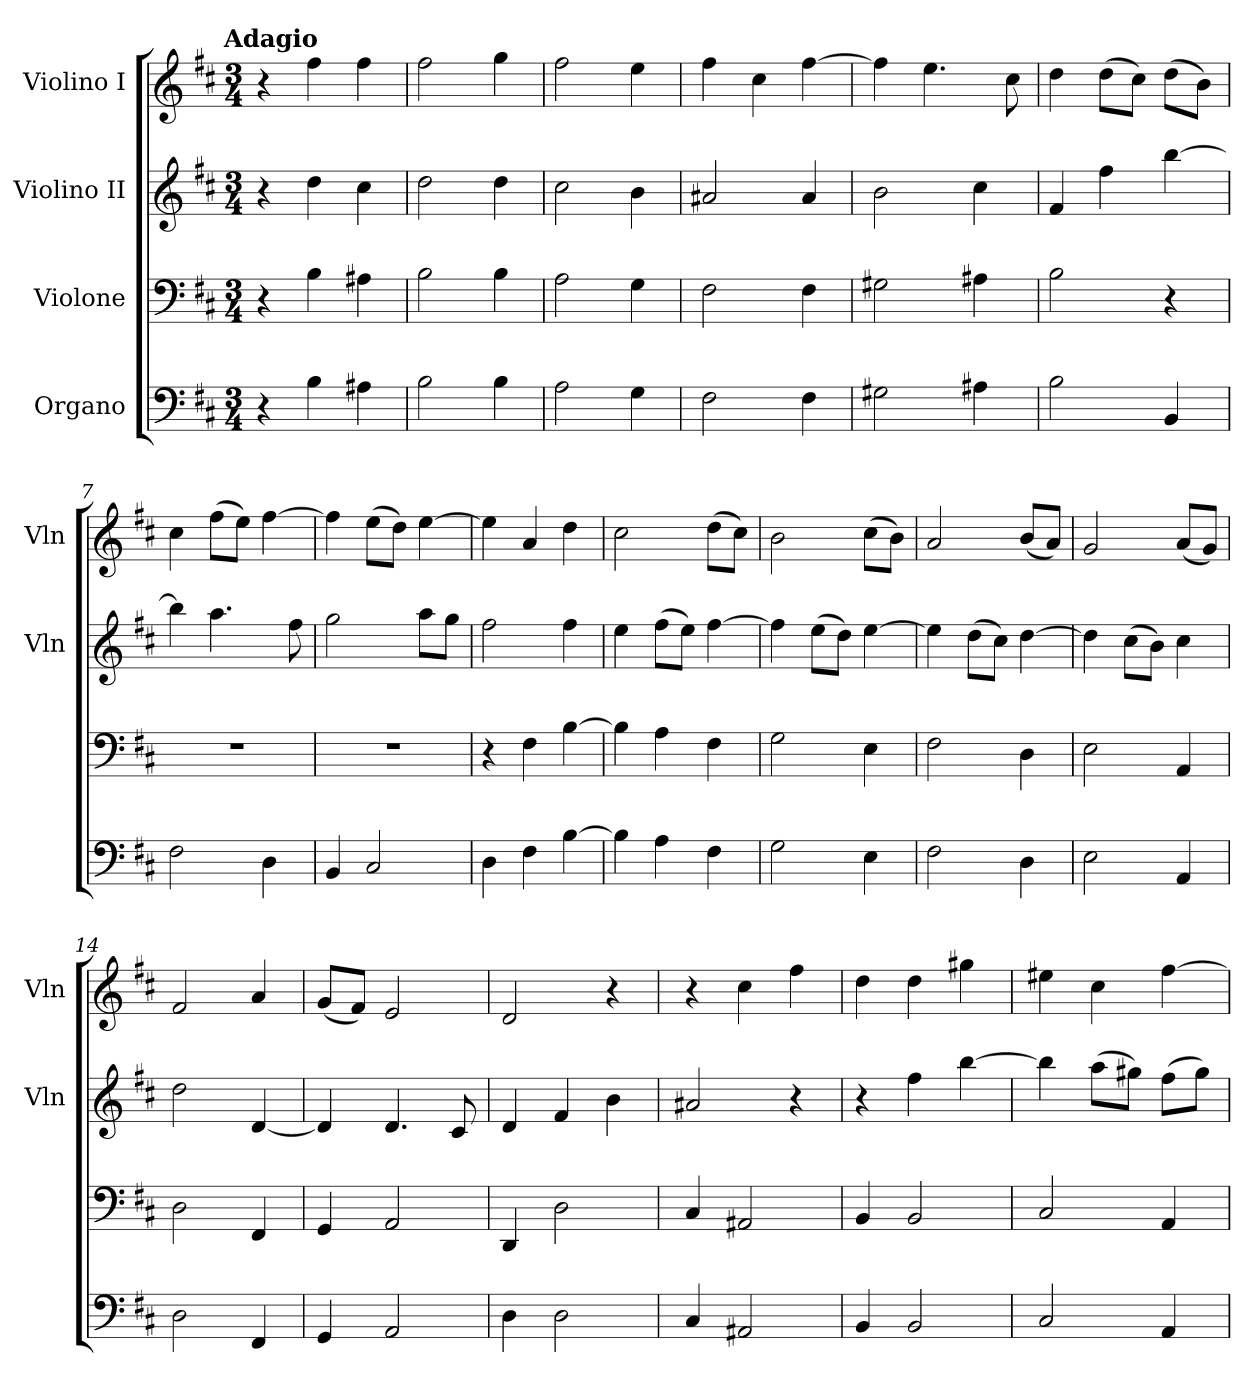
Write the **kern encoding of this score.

**kern	**kern	**kern	**kern
*part4	*part3	*part2	*part1
*staff4	*staff3	*staff2	*staff1
*I"Organo	*I"Violone	*I"Violino II	*I"Violino I
*	*	*I'Vln	*I'Vln
*clefF4	*clefF4	*clefG2	*clefG2
*k[f#c#]	*k[f#c#]	*k[f#c#]	*k[f#c#]
!!LO:TX:omd:t=Adagio
*M3/4	*M3/4	*M3/4	*M3/4
*MM56	*MM56	*MM56	*MM56
=1	=1	=1	=1
4r	4r	4r	4r
4B	4B	4dd	4ff#
4A#X	4A#X	4cc#	4ff#
=2	=2	=2	=2
2B	2B	2dd	2ff#
4B	4B	4dd	4gg
=3	=3	=3	=3
2A	2A	2cc#	2ff#
4G	4G	4b	4ee
=4	=4	=4	=4
2F#	2F#	2a#X	4ff#
.	.	.	4cc#
4F#	4F#	4a#	[4ff#
=5	=5	=5	=5
2G#X	2G#X	2b	4ff#]
.	.	.	4.ee
4A#X	4A#X	4cc#	.
.	.	.	8cc#
=6	=6	=6	=6
2B	2B	4f#	4dd
.	.	4ff#	(8ddL
.	.	.	8cc#J)
4BB	4r	[4bb	(8ddL
.	.	.	8bJ)
=7	=7	=7	=7
2F#	2.r	4bb]	4cc#
.	.	4.aa	(8ff#L
.	.	.	8eeJ)
4D	.	.	[4ff#
.	.	8ff#	.
=8	=8	=8	=8
4BB	2.r	2gg	4ff#]
2C#	.	.	(8eeL
.	.	.	8ddJ)
.	.	8aaL	[4ee
.	.	8ggJ	.
=9	=9	=9	=9
4D	4r	2ff#	4ee]
4F#	4F#	.	4a
[4B	[4B	4ff#	4dd
=10	=10	=10	=10
4B]	4B]	4ee	2cc#
4A	4A	(8ff#L	.
.	.	8eeJ)	.
4F#	4F#	[4ff#	(8ddL
.	.	.	8cc#J)
=11	=11	=11	=11
2G	2G	4ff#]	2b
.	.	(8eeL	.
.	.	8ddJ)	.
4E	4E	[4ee	(8cc#L
.	.	.	8bJ)
=12	=12	=12	=12
2F#	2F#	4ee]	2a
.	.	(8ddL	.
.	.	8cc#J)	.
4D	4D	[4dd	(8bL
.	.	.	8aJ)
=13	=13	=13	=13
2E	2E	4dd]	2g
.	.	(8cc#L	.
.	.	8bJ)	.
4AA	4AA	4cc#	(8aL
.	.	.	8gJ)
=14	=14	=14	=14
2D	2D	2dd	2f#
4FF#	4FF#	[4d	4a
=15	=15	=15	=15
4GG	4GG	4d]	(8gL
.	.	.	8f#J)
2AA	2AA	4.d	2e
.	.	8c#	.
=16	=16	=16	=16
4D	4DD	4d	2d
2D	2D	4f#	.
.	.	4b	4r
=17	=17	=17	=17
4C#	4C#	2a#X	4r
2AA#X	2AA#X	.	4cc#
.	.	4r	4ff#
=18	=18	=18	=18
4BB	4BB	4r	4dd
2BB	2BB	4ff#	4dd
.	.	[4bb	4gg#X
=19	=19	=19	=19
2C#	2C#	4bb]	4ee#X
.	.	(8aaL	4cc#
.	.	8gg#XJ)	.
4AA	4AA	(8ff#L	[4ff#
.	.	8gg#J)	.
=	=	=	=
*-	*-	*-	*-
